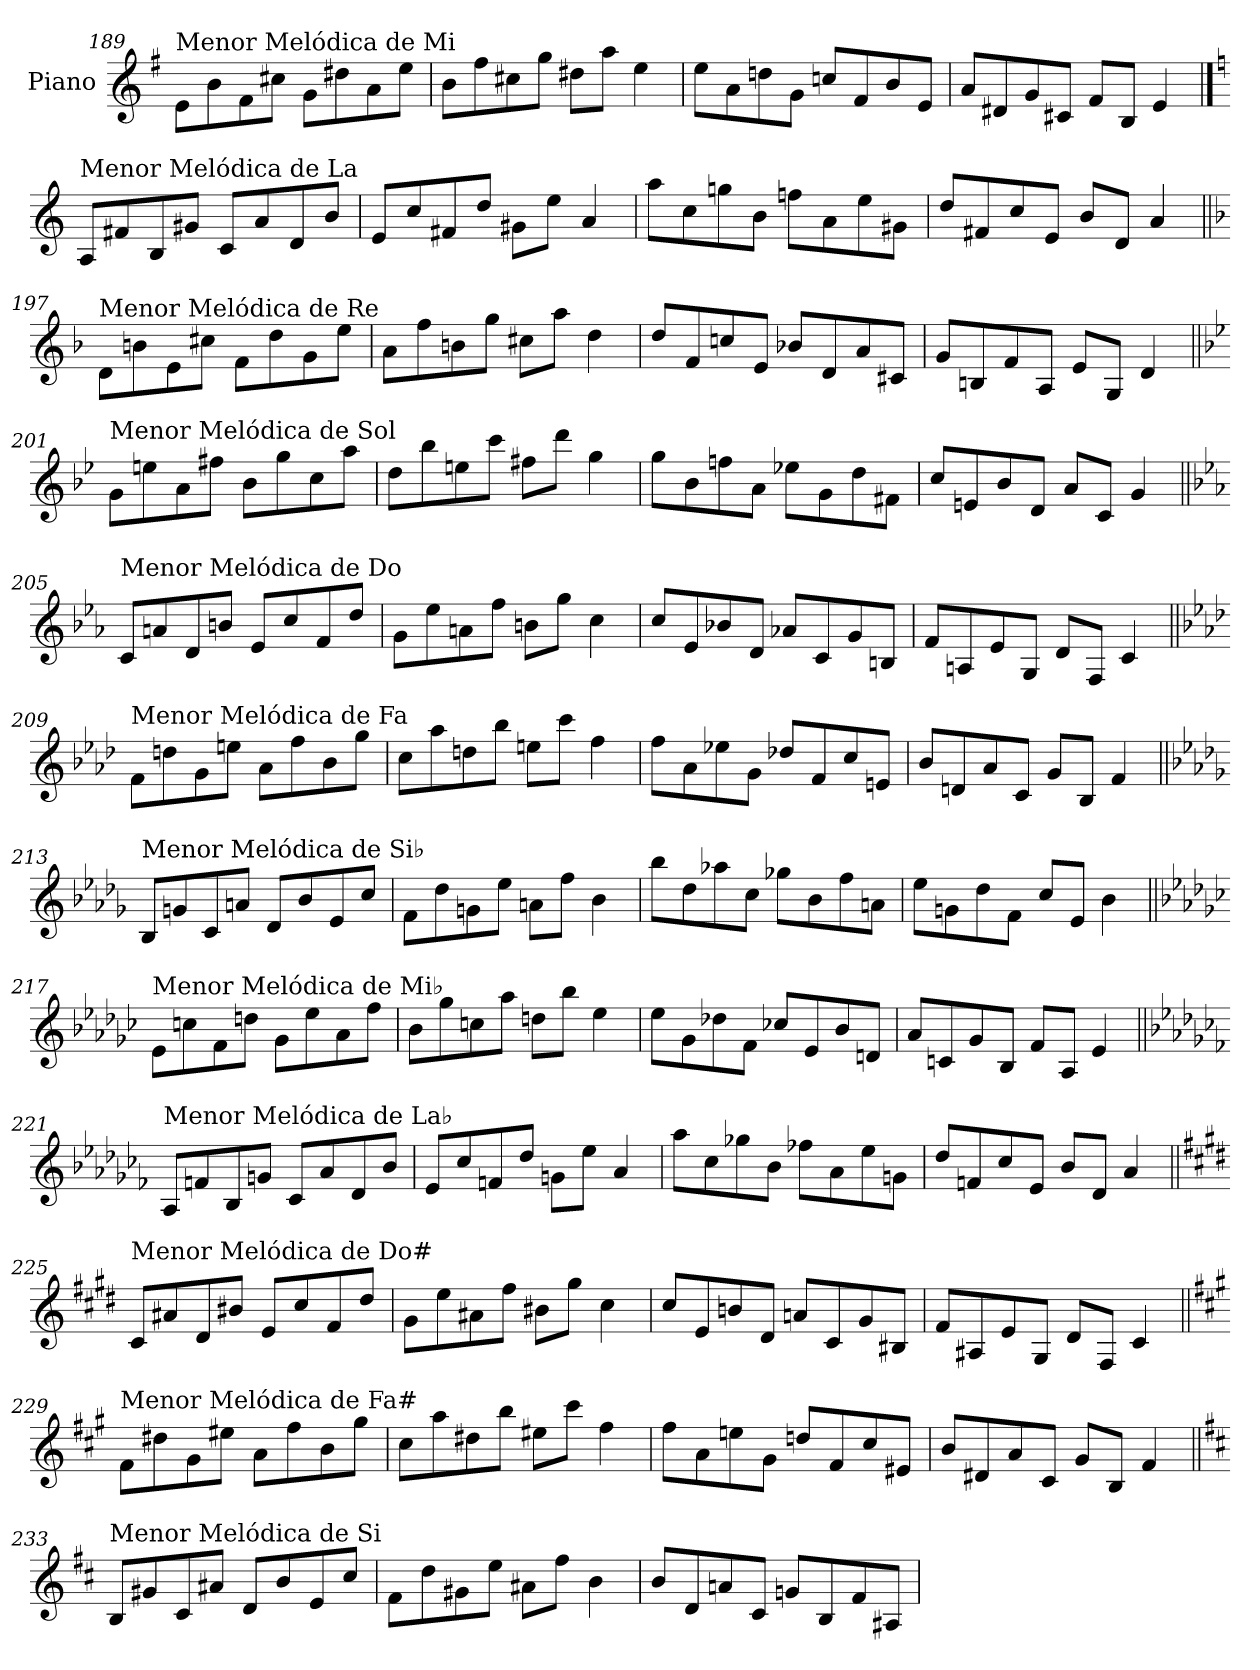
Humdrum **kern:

**kern
*part1
*staff1
*I"Piano
*I'Pno.
!!LO:LB:g=z
*clefG2
*k[f#]
=189
!LO:TX:a:t=Menor Melódica de Mi
8e\L
8b\
8f#\
8cc#X\J
8g\L
8dd#X\
8a\
8ee\J
=190
8b\L
8ff#\
8cc#X\
8gg\J
8dd#X\L
8aa\J
4ee\
=191
8ee\L
8a\
8ddn\
8g\J
8ccn/L
8f#/
8b/
8e/J
=192
8a/L
8d#X/
8g/
8c#X/J
8f#/L
8B/J
4e/
!!LO:PB:g=z
==193
*k[]
!LO:TX:a:t=Menor Melódica de La
8A/L
8f#X/
8B/
8g#X/J
8c/L
8a/
8d/
8b/J
=194
8e/L
8cc/
8f#X/
8dd/J
8g#X\L
8ee\J
4a/
=195
8aa\L
8cc\
8ggn\
8b\J
8ffn\L
8a\
8ee\
8g#X\J
=196
8dd/L
8f#X/
8cc/
8e/J
8b/L
8d/J
4a/
!!LO:LB:g=z
=197||
*k[b-]
!LO:TX:a:t=Menor Melódica de Re
8d\L
8bn\
8e\
8cc#X\J
8f\L
8dd\
8g\
8ee\J
=198
8a\L
8ff\
8bn\
8gg\J
8cc#X\L
8aa\J
4dd\
=199
8dd/L
8f/
8ccn/
8e/J
8b-X/L
8d/
8a/
8c#X/J
=200
8g/L
8Bn/
8f/
8A/J
8e/L
8G/J
4d/
!!LO:LB:g=z
=201||
*k[b-e-]
!LO:TX:a:t=Menor Melódica de Sol
8g\L
8een\
8a\
8ff#X\J
8b-\L
8gg\
8cc\
8aa\J
=202
8dd\L
8bb-\
8een\
8ccc\J
8ff#X\L
8ddd\J
4gg\
=203
8gg\L
8b-\
8ffn\
8a\J
8ee-X\L
8g\
8dd\
8f#X\J
=204
8cc/L
8en/
8b-/
8d/J
8a/L
8c/J
4g/
!!LO:LB:g=z
=205||
*k[b-e-a-]
!LO:TX:a:t=Menor Melódica de Do
8c/L
8an/
8d/
8bn/J
8e-/L
8cc/
8f/
8dd/J
=206
8g\L
8ee-\
8an\
8ff\J
8bn\L
8gg\J
4cc\
=207
8cc/L
8e-/
8b-X/
8d/J
8a-X/L
8c/
8g/
8Bn/J
=208
8f/L
8An/
8e-/
8G/J
8d/L
8F/J
4c/
!!LO:LB:g=z
=209||
*k[b-e-a-d-]
!LO:TX:a:t=Menor Melódica de Fa
8f\L
8ddn\
8g\
8een\J
8a-\L
8ff\
8b-\
8gg\J
=210
8cc\L
8aa-\
8ddn\
8bb-\J
8een\L
8ccc\J
4ff\
=211
8ff\L
8a-\
8ee-X\
8g\J
8dd-X/L
8f/
8cc/
8en/J
=212
8b-/L
8dn/
8a-/
8c/J
8g/L
8B-/J
4f/
!!LO:LB:g=z
=213||
*k[b-e-a-d-g-]
!LO:TX:a:t=Menor Melódica de Si♭
8B-/L
8gn/
8c/
8an/J
8d-/L
8b-/
8e-/
8cc/J
=214
8f\L
8dd-\
8gn\
8ee-\J
8an\L
8ff\J
4b-\
=215
8bb-\L
8dd-\
8aa-X\
8cc\J
8gg-X\L
8b-\
8ff\
8an\J
=216
8ee-\L
8gn\
8dd-\
8f\J
8cc/L
8e-/J
4b-\
!!LO:PB:g=z
=217||
*k[b-e-a-d-g-c-]
!LO:TX:a:t=Menor Melódica de Mi♭
8e-\L
8ccn\
8f\
8ddn\J
8g-\L
8ee-\
8a-\
8ff\J
=218
8b-\L
8gg-\
8ccn\
8aa-\J
8ddn\L
8bb-\J
4ee-\
=219
8ee-\L
8g-\
8dd-X\
8f\J
8cc-X/L
8e-/
8b-/
8dn/J
=220
8a-/L
8cn/
8g-/
8B-/J
8f/L
8A-/J
4e-/
!!LO:LB:g=z
=221||
*k[b-e-a-d-g-c-f-]
!LO:TX:a:t=Menor Melódica de La♭
8A-/L
8fn/
8B-/
8gn/J
8c-/L
8a-/
8d-/
8b-/J
=222
8e-/L
8cc-/
8fn/
8dd-/J
8gn\L
8ee-\J
4a-/
=223
8aa-\L
8cc-\
8gg-X\
8b-\J
8ff-X\L
8a-\
8ee-\
8gn\J
=224
8dd-/L
8fn/
8cc-/
8e-/J
8b-/L
8d-/J
4a-/
!!LO:LB:g=z
=225||
*k[f#c#g#d#]
!LO:TX:a:t=Menor Melódica de Do#
8c#/L
8a#X/
8d#/
8b#X/J
8e/L
8cc#/
8f#/
8dd#/J
=226
8g#\L
8ee\
8a#X\
8ff#\J
8b#X\L
8gg#\J
4cc#\
=227
8cc#/L
8e/
8bn/
8d#/J
8an/L
8c#/
8g#/
8B#X/J
=228
8f#/L
8A#X/
8e/
8G#/J
8d#/L
8F#/J
4c#/
!!LO:LB:g=z
=229||
*k[f#c#g#]
!LO:TX:a:t=Menor Melódica de Fa#
8f#\L
8dd#X\
8g#\
8ee#X\J
8a\L
8ff#\
8b\
8gg#\J
=230
8cc#\L
8aa\
8dd#X\
8bb\J
8ee#X\L
8ccc#\J
4ff#\
=231
8ff#\L
8a\
8een\
8g#\J
8ddn/L
8f#/
8cc#/
8e#X/J
=232
8b/L
8d#X/
8a/
8c#/J
8g#/L
8B/J
4f#/
!!LO:LB:g=z
=233||
*k[f#c#]
!LO:TX:a:t=Menor Melódica de Si
8B/L
8g#X/
8c#/
8a#X/J
8d/L
8b/
8e/
8cc#/J
=234
8f#\L
8dd\
8g#X\
8ee\J
8a#X\L
8ff#\J
4b\
=235
8b/L
8d/
8an/
8c#/J
8gn/L
8B/
8f#/
8A#X/J
=
*-
